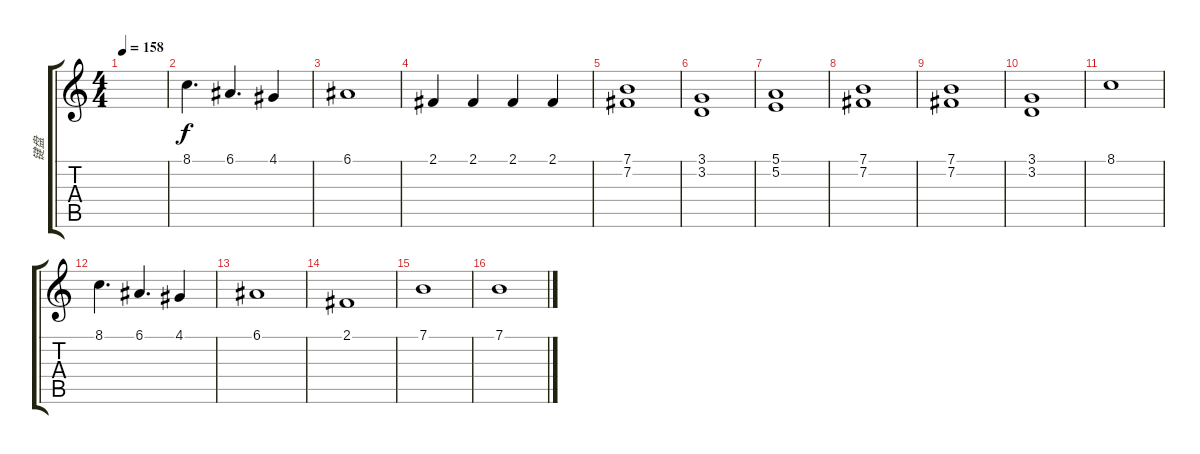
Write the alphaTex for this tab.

\track ("键盘" "键盘") {instrument stringensemble1}
\staff {score tabs}
\tuning (E4 B3 G3 D3 A2 E2) {hide}
\ts (4 4)
\tempo 158
\clef g2
\ks c
|
8.1.4{d} 6.1.4{d} 4.1.4 |
6.1.1 |
2.1.4 2.1.4 2.1.4 2.1.4 |
(7.1 7.2).1 |
(3.1 3.2).1 |
(5.1 5.2).1 |
(7.1 7.2).1 |
(7.1 7.2).1 |
(3.1 3.2).1 |
8.1.1 |
8.1.4{d} 6.1.4{d} 4.1.4 |
6.1.1 |
2.1.1 |
7.1.1 |
7.1.1
